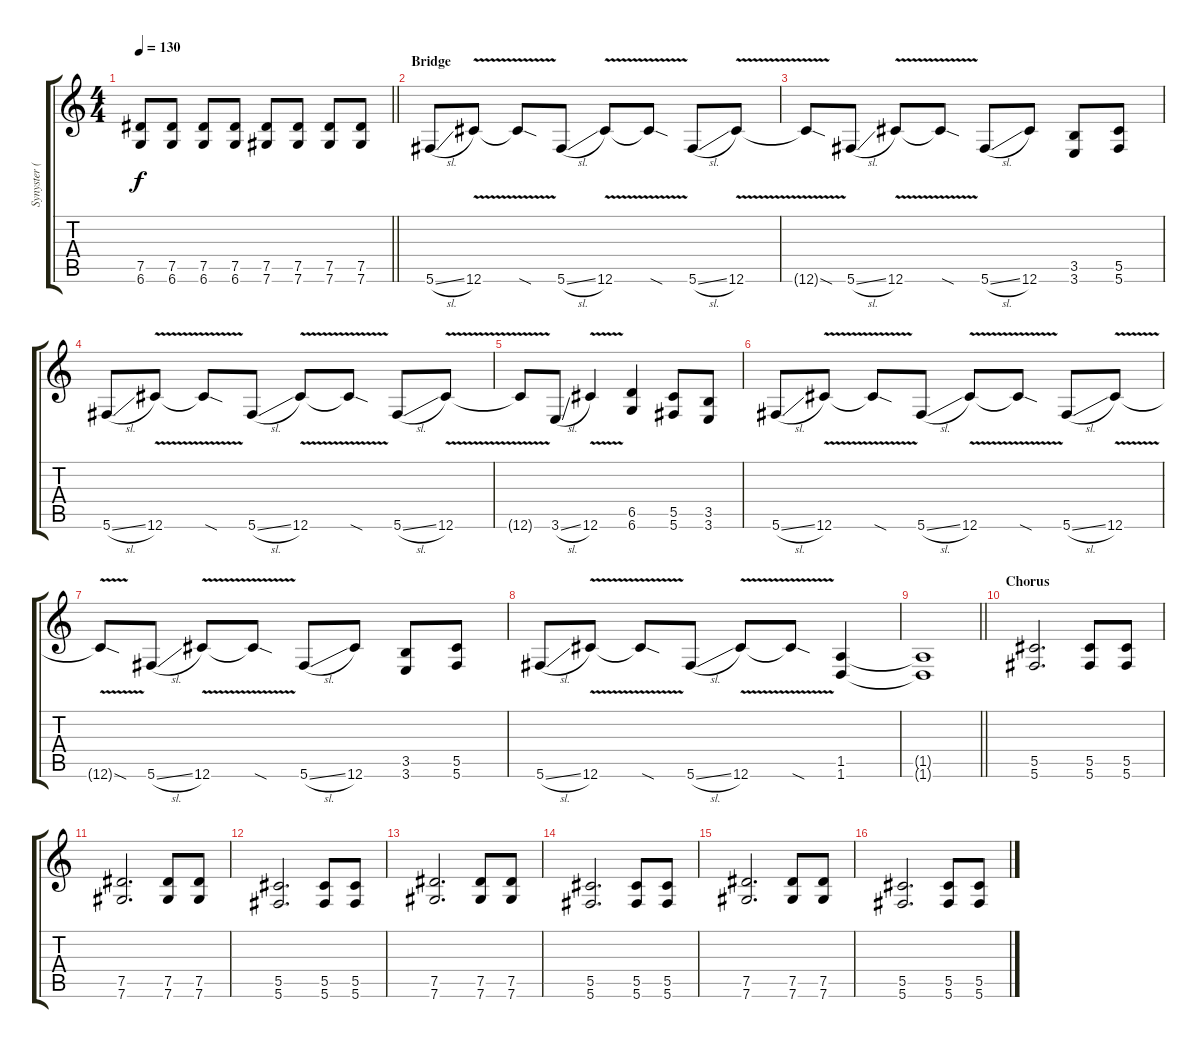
\track ("Synyster ( Rhy Gtr )" "Synyster (") {instrument distortionguitar}
\staff {score tabs}
\tuning (Eb4 Bb3 Gb3 Db3 Ab2 Db2) {hide}
\ts (4 4)
\tempo 130
\clef g2
\barLineRight lightlight
\ks c
(7.5 6.6).8{dy f} (7.5 6.6).8 (7.5 6.6).8 (7.5 6.6).8 (7.5 7.6).8 (7.5 7.6).8 (7.5 7.6).8 (7.5 7.6).8 |
\section ("" "Bridge")
5.6{sl}.8 12.6{v}.8 12.6{sod t}.8 5.6{sl}.8 12.6{v}.8 12.6{sod t}.8 5.6{sl}.8 12.6{v}.8 |
12.6{sod t}.8 5.6{sl}.8 12.6{v}.8 12.6{sod t}.8 5.6{sl}.8 12.6.8 (3.5 3.6).8 (5.5 5.6).8 |
5.6{sl}.8 12.6{v}.8 12.6{sod t}.8 5.6{sl}.8 12.6{v}.8 12.6{sod t}.8 5.6{sl}.8 12.6{v}.8 |
12.6{t}.8 3.6{sl}.8 12.6{v}.4 (6.5 6.6).4 (5.5 5.6).8 (3.5 3.6).8 |
5.6{sl}.8 12.6{v}.8 12.6{sod t}.8 5.6{sl}.8 12.6{v}.8 12.6{sod t}.8 5.6{sl}.8 12.6{v}.8 |
12.6{sod t}.8 5.6{sl}.8 12.6{v}.8 12.6{sod t}.8 5.6{sl}.8 12.6.8 (3.5 3.6).8 (5.5 5.6).8 |
5.6{sl}.8 12.6{v}.8 12.6{sod t}.8 5.6{sl}.8 12.6{v}.8 12.6{sod t}.8 (1.5 1.6).4 |
\barLineRight lightlight
(1.5{t} 1.6{t}).1 |
\section ("" "Chorus")
(5.5 5.6).2{d} (5.5 5.6).8 (5.5 5.6).8 |
(7.5 7.6).2{d} (7.5 7.6).8 (7.5 7.6).8 |
(5.5 5.6).2{d} (5.5 5.6).8 (5.5 5.6).8 |
(7.5 7.6).2{d} (7.5 7.6).8 (7.5 7.6).8 |
(5.5 5.6).2{d} (5.5 5.6).8 (5.5 5.6).8 |
(7.5 7.6).2{d} (7.5 7.6).8 (7.5 7.6).8 |
(5.5 5.6).2{d} (5.5 5.6).8 (5.5 5.6).8
